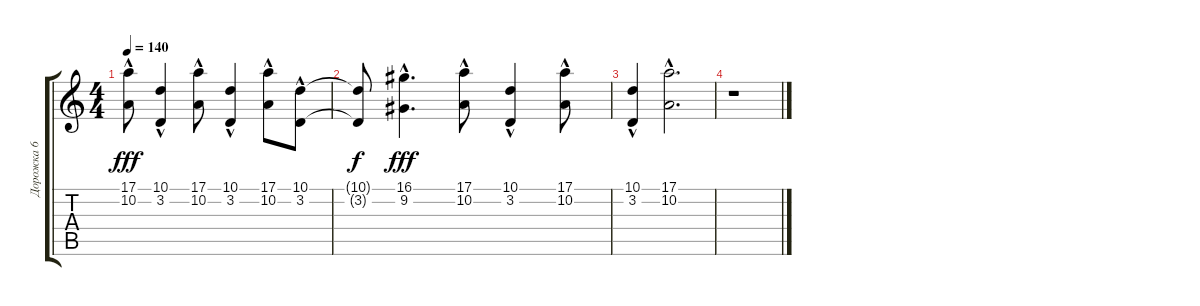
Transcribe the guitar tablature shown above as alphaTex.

\track ("Дорожка 6" "Дорожка 6") {instrument honkytonkpiano}
\staff {score tabs}
\tuning (E4 B3 G3 D3 A2 D2) {hide}
\ts (4 4)
\tempo 140
\clef g2
\ks c
(17.1{hac} 10.2{hac}).8{dy fff} (10.1{hac} 3.2{hac}).4 (17.1{hac} 10.2{hac}).8 (10.1{hac} 3.2{hac}).4 (17.1{hac} 10.2{hac}).8 (10.1{hac} 3.2{hac}).8 |
(10.1{t} 3.2{t}).8{dy f} (16.1{hac} 9.2{hac}).4{d dy fff} (17.1{hac} 10.2{hac}).8 (10.1{hac} 3.2{hac}).4 (17.1{hac} 10.2{hac}).8 |
(10.1{hac} 3.2{hac}).4 (17.1{hac} 10.2{hac}).2{d} |
r.1
